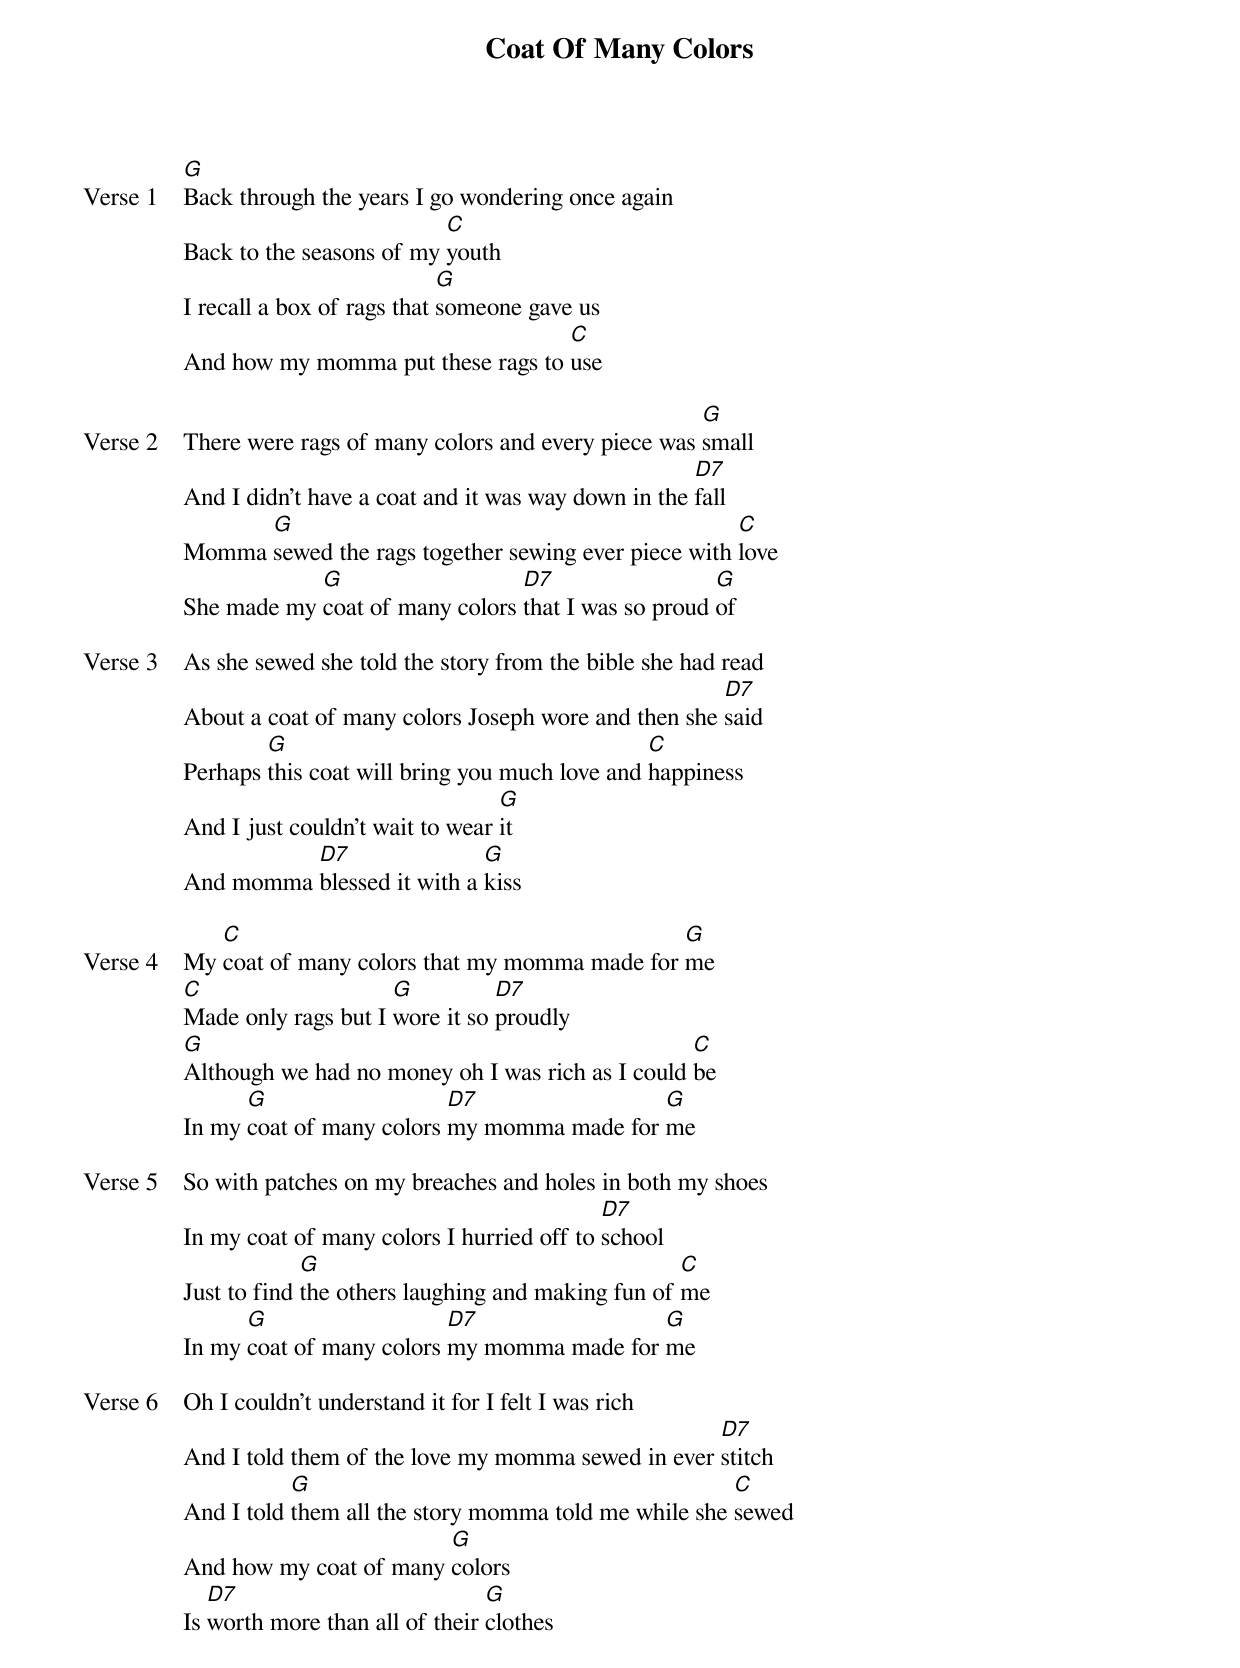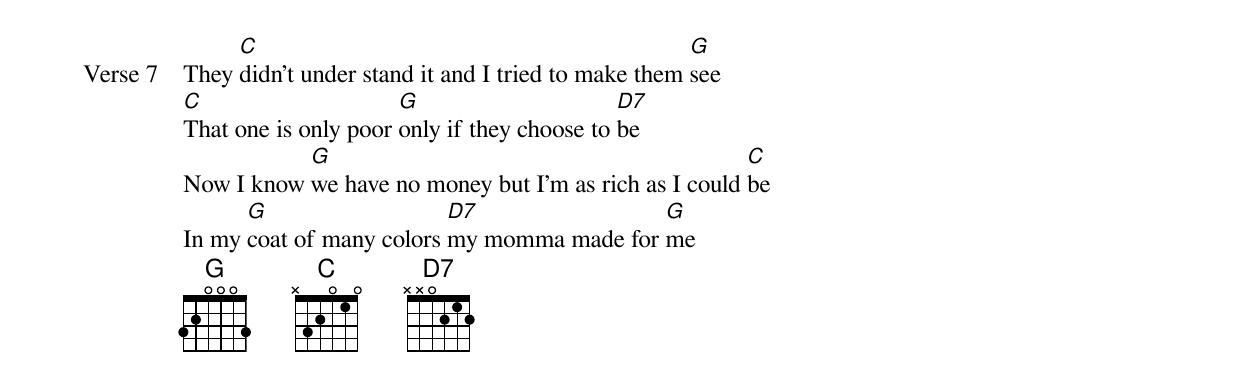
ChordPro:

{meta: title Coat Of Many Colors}
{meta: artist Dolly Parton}
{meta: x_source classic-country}
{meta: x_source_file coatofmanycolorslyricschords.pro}
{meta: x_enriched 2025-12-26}

{start_of_verse: Verse 1}
[G]Back through the years I go wondering once again
Back to the seasons of my [C]youth
I recall a box of rags that [G]someone gave us
And how my momma put these rags to [C]use
{end_of_verse}

{start_of_verse: Verse 2}
There were rags of many colors and every piece was [G]small
And I didn't have a coat and it was way down in the [D7]fall
Momma [G]sewed the rags together sewing ever piece with [C]love
She made my [G]coat of many colors [D7]that I was so proud [G]of
{end_of_verse}

{start_of_verse: Verse 3}
As she sewed she told the story from the bible she had read
About a coat of many colors Joseph wore and then she [D7]said
Perhaps [G]this coat will bring you much love and [C]happiness
And I just couldn't wait to wear [G]it
And momma [D7]blessed it with a [G]kiss
{end_of_verse}

{start_of_verse: Verse 4}
My [C]coat of many colors that my momma made for [G]me
[C]Made only rags but I [G]wore it so [D7]proudly
[G]Although we had no money oh I was rich as I could [C]be
In my [G]coat of many colors [D7]my momma made for [G]me
{end_of_verse}

{start_of_verse: Verse 5}
So with patches on my breaches and holes in both my shoes
In my coat of many colors I hurried off to [D7]school
Just to find [G]the others laughing and making fun of [C]me
In my [G]coat of many colors [D7]my momma made for [G]me
{end_of_verse}

{start_of_verse: Verse 6}
Oh I couldn't understand it for I felt I was rich
And I told them of the love my momma sewed in ever [D7]stitch
And I told [G]them all the story momma told me while she [C]sewed
And how my coat of many [G]colors
Is [D7]worth more than all of their [G]clothes
{end_of_verse}

{start_of_verse: Verse 7}
They [C]didn't under stand it and I tried to make them [G]see
[C]That one is only poor [G]only if they choose to [D7]be
Now I know [G]we have no money but I'm as rich as I could [C]be
In my [G]coat of many colors [D7]my momma made for [G]me
{end_of_verse}
